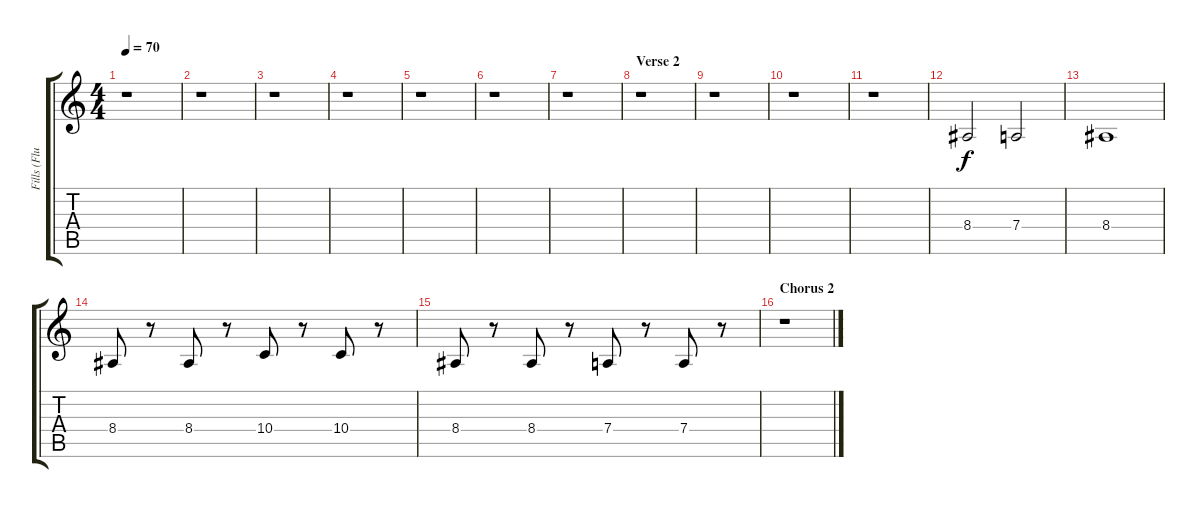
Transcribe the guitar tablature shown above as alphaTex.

\track ("Fills (Flute / Vibraphone)" "Fills (Flu") {instrument vibraphone}
\staff {score tabs}
\tuning (E4 B3 G3 D3 A2 E2) {hide}
\ts (4 4)
\tempo 70
\clef g2
\ks c
r.1{dy f} |
r.1 |
r.1 |
r.1 |
r.1 |
r.1 |
r.1 |
\section ("" "Verse 2")
r.1 |
r.1 |
r.1 |
r.1 |
8.4.2{instrument flute} 7.4.2 |
8.4.1 |
8.4.8 r.8 8.4.8 r.8 10.4.8 r.8 10.4.8 r.8 |
8.4.8 r.8 8.4.8 r.8 7.4.8 r.8 7.4.8 r.8 |
\section ("" "Chorus 2")
r.1
